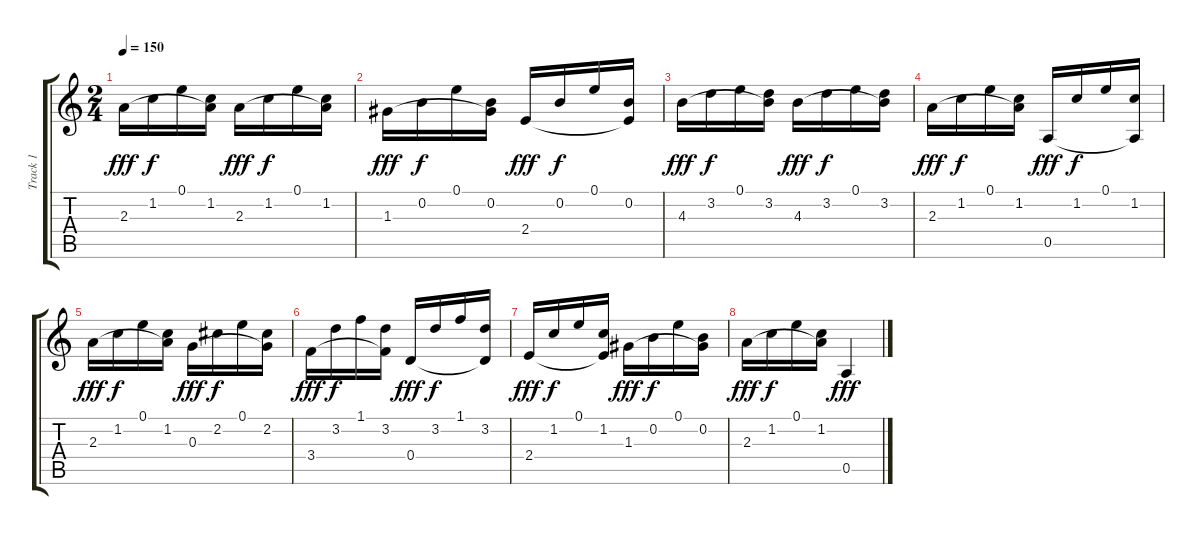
\track ("Track 1" "Track 1") {instrument acousticguitarnylon}
\staff {score tabs}
\tuning (E4 B3 G3 D3 A2 E2) {hide}
\ts (2 4)
\tempo 150
\clef g2
\ks c
2.3.16{dy fff} 1.2.16{dy f} 0.1.16 (1.2 2.3{t}).16 2.3.16{dy fff} 1.2.16{dy f} 0.1.16 (1.2 2.3{t}).16 |
1.3.16{dy fff} 0.2.16{dy f} 0.1.16 (0.2 1.3{t}).16 2.4.16{dy fff} 0.2.16{dy f} 0.1.16 (0.2 2.4{t}).16 |
4.3.16{dy fff} 3.2.16{dy f} 0.1.16 (3.2 4.3{t}).16 4.3.16{dy fff} 3.2.16{dy f} 0.1.16 (3.2 4.3{t}).16 |
2.3.16{dy fff} 1.2.16{dy f} 0.1.16 (1.2 2.3{t}).16 0.5.16{dy fff} 1.2.16{dy f} 0.1.16 (1.2 0.5{t}).16 |
2.3.16{dy fff} 1.2.16{dy f} 0.1.16 (1.2 2.3{t}).16 0.3.16{dy fff} 2.2.16{dy f} 0.1.16 (2.2 0.3{t}).16 |
3.4.16{dy fff} 3.2.16{dy f} 1.1.16 (3.2 3.4{t}).16 0.4.16{dy fff} 3.2.16{dy f} 1.1.16 (3.2 0.4{t}).16 |
2.4.16{dy fff} 1.2.16{dy f} 0.1.16 (1.2 2.4{t}).16 1.3.16{dy fff} 0.2.16{dy f} 0.1.16 (0.2 1.3{t}).16 |
2.3.16{dy fff} 1.2.16{dy f} 0.1.16 (1.2 2.3{t}).16 0.5.4{dy fff}
